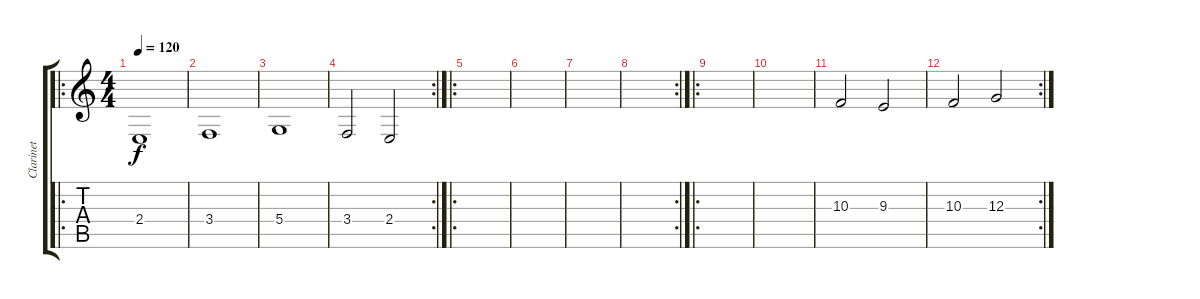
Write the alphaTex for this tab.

\track ("Clarinet" "Clarinet") {instrument clarinet}
\staff {score tabs}
\tuning (E4 B3 G3 D3 A2 E2) {hide}
\ro
\ts (4 4)
\tempo 120
\clef g2
\ks c
2.4.1{dy f} |
3.4.1 |
5.4.1 |
\rc 2
3.4.2 2.4.2 |
\ro
|
|
|
\rc 2
|
\ro
|
|
10.3.2 9.3.2 |
\rc 2
10.3.2 12.3.2
